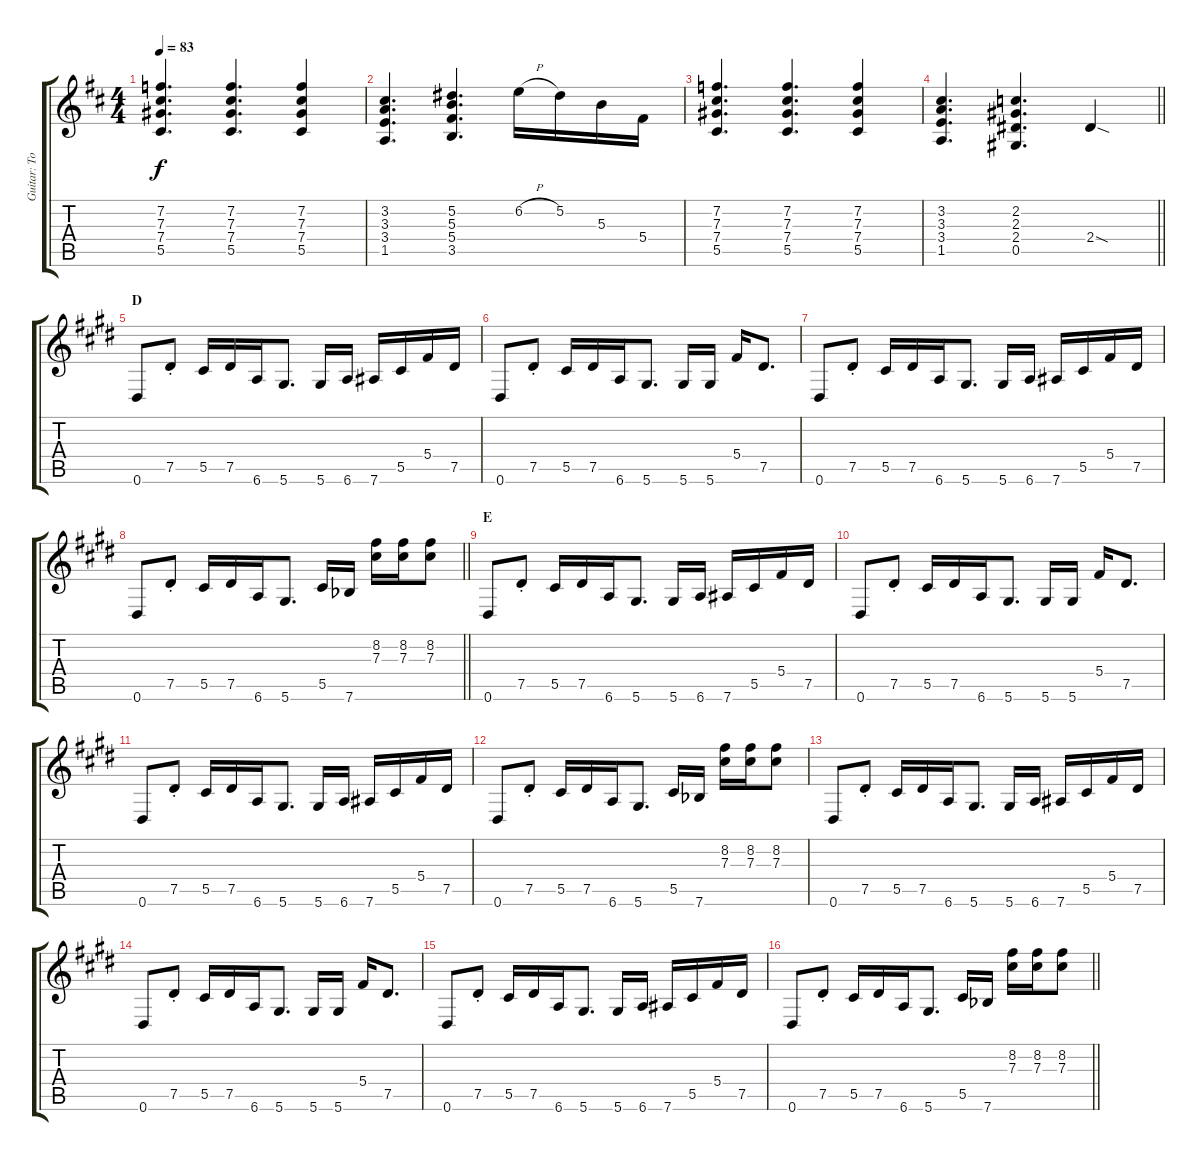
\track ("Guitar: Tony" "Guitar: To") {instrument distortionguitar}
\staff {score tabs}
\tuning (Eb4 Bb3 Gb3 Db3 Ab2 Eb2) {hide}
\ts (4 4)
\tempo 83
\clef g2
\ks d
(7.2 7.3 7.4 5.5).4{d dy f} (7.2 7.3 7.4 5.5).4{d} (7.2 7.3 7.4 5.5).4 |
(3.2 3.3 3.4 1.5).4{d} (5.2 5.3 5.4 3.5).4{d} 6.2{h}.16 5.2.16 5.3.16 5.4.16 |
(7.2 7.3 7.4 5.5).4{d} (7.2 7.3 7.4 5.5).4{d} (7.2 7.3 7.4 5.5).4 |
\barLineRight lightlight
(3.2 3.3 3.4 1.5).4{d} (2.2 2.3 2.4 0.5).4{d} 2.4{sod}.4 |
\section ("" "D")
\ks e
0.6.8 7.5{st}.8 5.5.16 7.5.16 6.6.16 5.6.8{d} 5.6.16 6.6.16 7.6.16 5.5.16 5.4.16 7.5.16 |
0.6.8 7.5{st}.8 5.5.16 7.5.16 6.6.16 5.6.8{d} 5.6.16 5.6.16 5.4.16 7.5.8{d} |
0.6.8 7.5{st}.8 5.5.16 7.5.16 6.6.16 5.6.8{d} 5.6.16 6.6.16 7.6.16 5.5.16 5.4.16 7.5.16 |
\barLineRight lightlight
0.6.8 7.5{st}.8 5.5.16 7.5.16 6.6.16 5.6.8{d} 5.5.16 7.6{acc b}.16 (8.2 7.3).16 (8.2 7.3).16 (8.2 7.3).8 |
\section ("" "E")
0.6.8 7.5{st}.8 5.5.16 7.5.16 6.6.16 5.6.8{d} 5.6.16 6.6.16 7.6.16 5.5.16 5.4.16 7.5.16 |
0.6.8 7.5{st}.8 5.5.16 7.5.16 6.6.16 5.6.8{d} 5.6.16 5.6.16 5.4.16 7.5.8{d} |
0.6.8 7.5{st}.8 5.5.16 7.5.16 6.6.16 5.6.8{d} 5.6.16 6.6.16 7.6.16 5.5.16 5.4.16 7.5.16 |
0.6.8 7.5{st}.8 5.5.16 7.5.16 6.6.16 5.6.8{d} 5.5.16 7.6{acc b}.16 (8.2 7.3).16 (8.2 7.3).16 (8.2 7.3).8 |
0.6.8 7.5{st}.8 5.5.16 7.5.16 6.6.16 5.6.8{d} 5.6.16 6.6.16 7.6.16 5.5.16 5.4.16 7.5.16 |
0.6.8 7.5{st}.8 5.5.16 7.5.16 6.6.16 5.6.8{d} 5.6.16 5.6.16 5.4.16 7.5.8{d} |
0.6.8 7.5{st}.8 5.5.16 7.5.16 6.6.16 5.6.8{d} 5.6.16 6.6.16 7.6.16 5.5.16 5.4.16 7.5.16 |
\barLineRight lightlight
0.6.8 7.5{st}.8 5.5.16 7.5.16 6.6.16 5.6.8{d} 5.5.16 7.6{acc b}.16 (8.2 7.3).16 (8.2 7.3).16 (8.2 7.3).8
